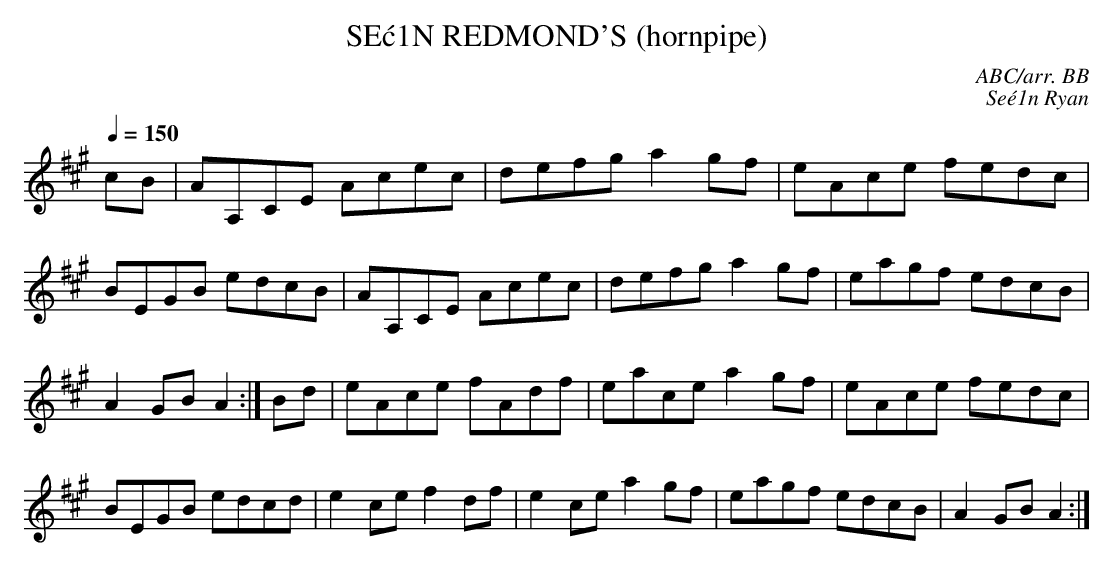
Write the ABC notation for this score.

X:1
T:SE\'c1N REDMOND'S (hornpipe)\
C:ABC/arr. BB\
C:Se\'e1n Ryan\
Q:1/4=150\
L:1/8\
M:C|\
K:A\
cB|AA,CE Acec|defg a2gf|eAce fedc|BEGB edcB|\
AA,CE Acec|defg a2gf|eagf edcB|A2 GB A2:|\
Bd|eAce fAdf|eace a2gf|eAce fedc|BEGB edcd|\
e2 ce f2df|e2 ce a2gf|eagf edcB|A2 GB A2:|\
\
\
